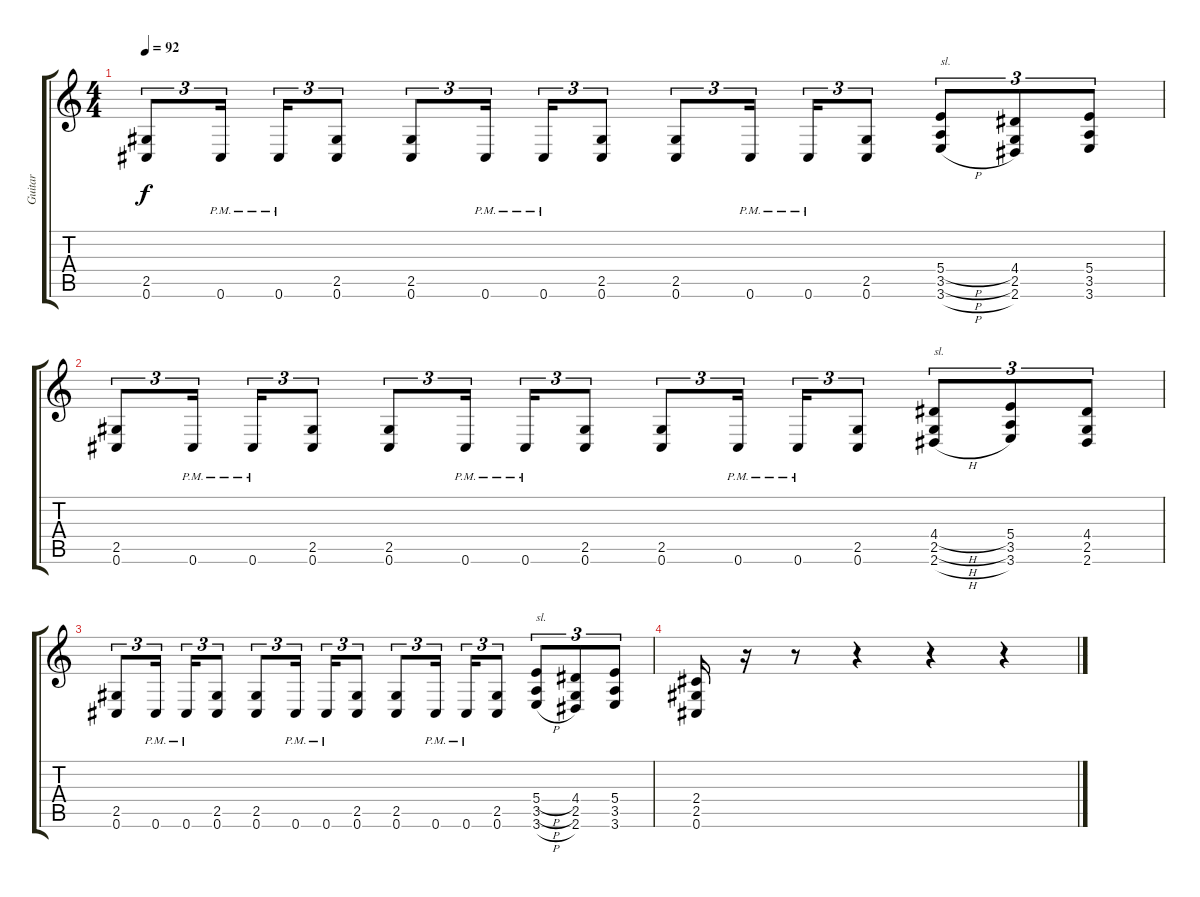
\track ("Guitar" "Guitar") {instrument distortionguitar}
\staff {score tabs}
\tuning (Db4 Ab3 E3 B2 Gb2 Db2) {hide}
\ts (4 4)
\tempo 92
\clef g2
\ks c
(2.5 0.6).8{tu (3 2) dy f} 0.6{pm}.16{tu (3 2)} 0.6{pm}.16{tu (3 2)} (2.5 0.6).8{tu (3 2)} (2.5 0.6).8{tu (3 2)} 0.6{pm}.16{tu (3 2)} 0.6{pm}.16{tu (3 2)} (2.5 0.6).8{tu (3 2)} (2.5 0.6).8{tu (3 2)} 0.6{pm}.16{tu (3 2)} 0.6{pm}.16{tu (3 2)} (2.5 0.6).8{tu (3 2)} (5.4{h} 3.5{h} 3.6{h}).8{tu (3 2) txt "sl."} (4.4 2.5 2.6).8{tu (3 2)} (5.4 3.5 3.6).8{tu (3 2)} |
(2.5 0.6).8{tu (3 2)} 0.6{pm}.16{tu (3 2)} 0.6{pm}.16{tu (3 2)} (2.5 0.6).8{tu (3 2)} (2.5 0.6).8{tu (3 2)} 0.6{pm}.16{tu (3 2)} 0.6{pm}.16{tu (3 2)} (2.5 0.6).8{tu (3 2)} (2.5 0.6).8{tu (3 2)} 0.6{pm}.16{tu (3 2)} 0.6{pm}.16{tu (3 2)} (2.5 0.6).8{tu (3 2)} (4.4{h} 2.5{h} 2.6{h}).8{tu (3 2) txt "sl."} (5.4 3.5 3.6).8{tu (3 2)} (4.4 2.5 2.6).8{tu (3 2)} |
(2.5 0.6).8{tu (3 2)} 0.6{pm}.16{tu (3 2)} 0.6{pm}.16{tu (3 2)} (2.5 0.6).8{tu (3 2)} (2.5 0.6).8{tu (3 2)} 0.6{pm}.16{tu (3 2)} 0.6{pm}.16{tu (3 2)} (2.5 0.6).8{tu (3 2)} (2.5 0.6).8{tu (3 2)} 0.6{pm}.16{tu (3 2)} 0.6{pm}.16{tu (3 2)} (2.5 0.6).8{tu (3 2)} (5.4{h} 3.5{h} 3.6{h}).8{tu (3 2) txt "sl."} (4.4 2.5 2.6).8{tu (3 2)} (5.4 3.5 3.6).8{tu (3 2)} |
(2.4 2.5 0.6).16 r.16 r.8 r.4 r.4 r.4
